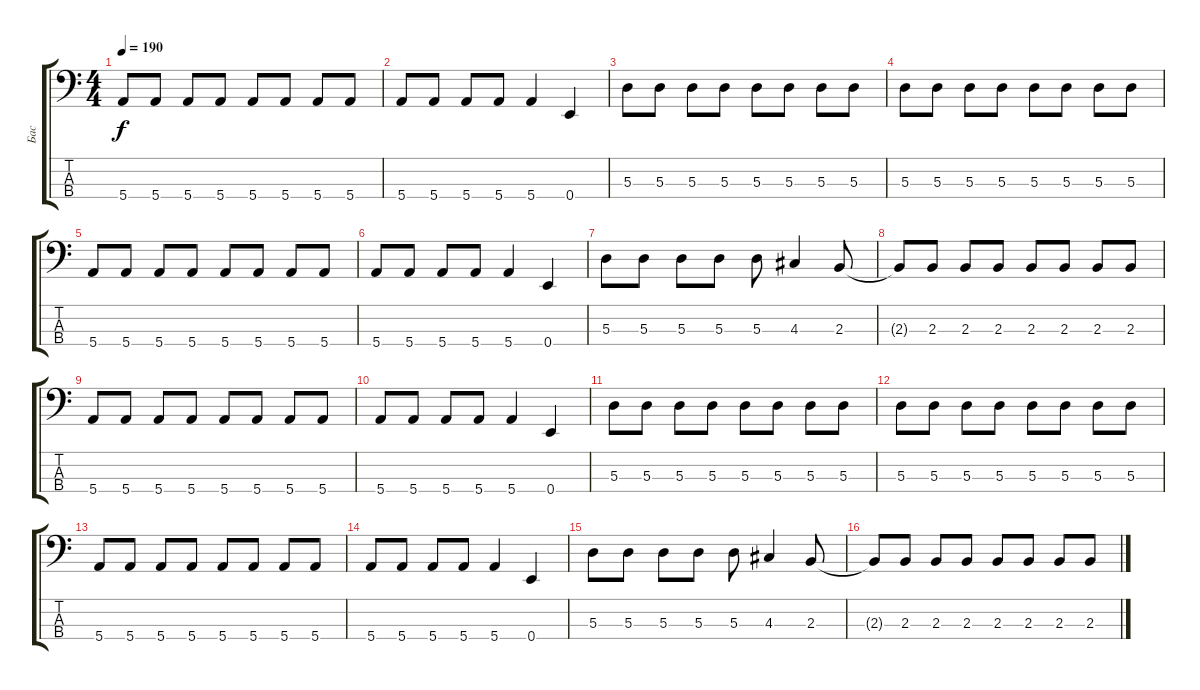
\track ("Бас" "Бас") {instrument electricbasspick}
\staff {score tabs}
\tuning (G2 D2 A1 E1) {hide}
\ts (4 4)
\tempo 190
\clef f4
\ks c
5.4.8{dy f instrument electricbasspick} 5.4.8 5.4.8 5.4.8 5.4.8 5.4.8 5.4.8 5.4.8 |
5.4.8 5.4.8 5.4.8 5.4.8 5.4.4 0.4.4 |
5.3.8 5.3.8 5.3.8 5.3.8 5.3.8 5.3.8 5.3.8 5.3.8 |
5.3.8 5.3.8 5.3.8 5.3.8 5.3.8 5.3.8 5.3.8 5.3.8 |
5.4.8 5.4.8 5.4.8 5.4.8 5.4.8 5.4.8 5.4.8 5.4.8 |
5.4.8 5.4.8 5.4.8 5.4.8 5.4.4 0.4.4 |
5.3.8 5.3.8 5.3.8 5.3.8 5.3.8 4.3.4 2.3.8 |
2.3{t}.8 2.3.8 2.3.8 2.3.8 2.3.8 2.3.8 2.3.8 2.3.8 |
5.4.8 5.4.8 5.4.8 5.4.8 5.4.8 5.4.8 5.4.8 5.4.8 |
5.4.8 5.4.8 5.4.8 5.4.8 5.4.4 0.4.4 |
5.3.8 5.3.8 5.3.8 5.3.8 5.3.8 5.3.8 5.3.8 5.3.8 |
5.3.8 5.3.8 5.3.8 5.3.8 5.3.8 5.3.8 5.3.8 5.3.8 |
5.4.8 5.4.8 5.4.8 5.4.8 5.4.8 5.4.8 5.4.8 5.4.8 |
5.4.8 5.4.8 5.4.8 5.4.8 5.4.4 0.4.4 |
5.3.8 5.3.8 5.3.8 5.3.8 5.3.8 4.3.4 2.3.8 |
2.3{t}.8 2.3.8 2.3.8 2.3.8 2.3.8 2.3.8 2.3.8 2.3.8
